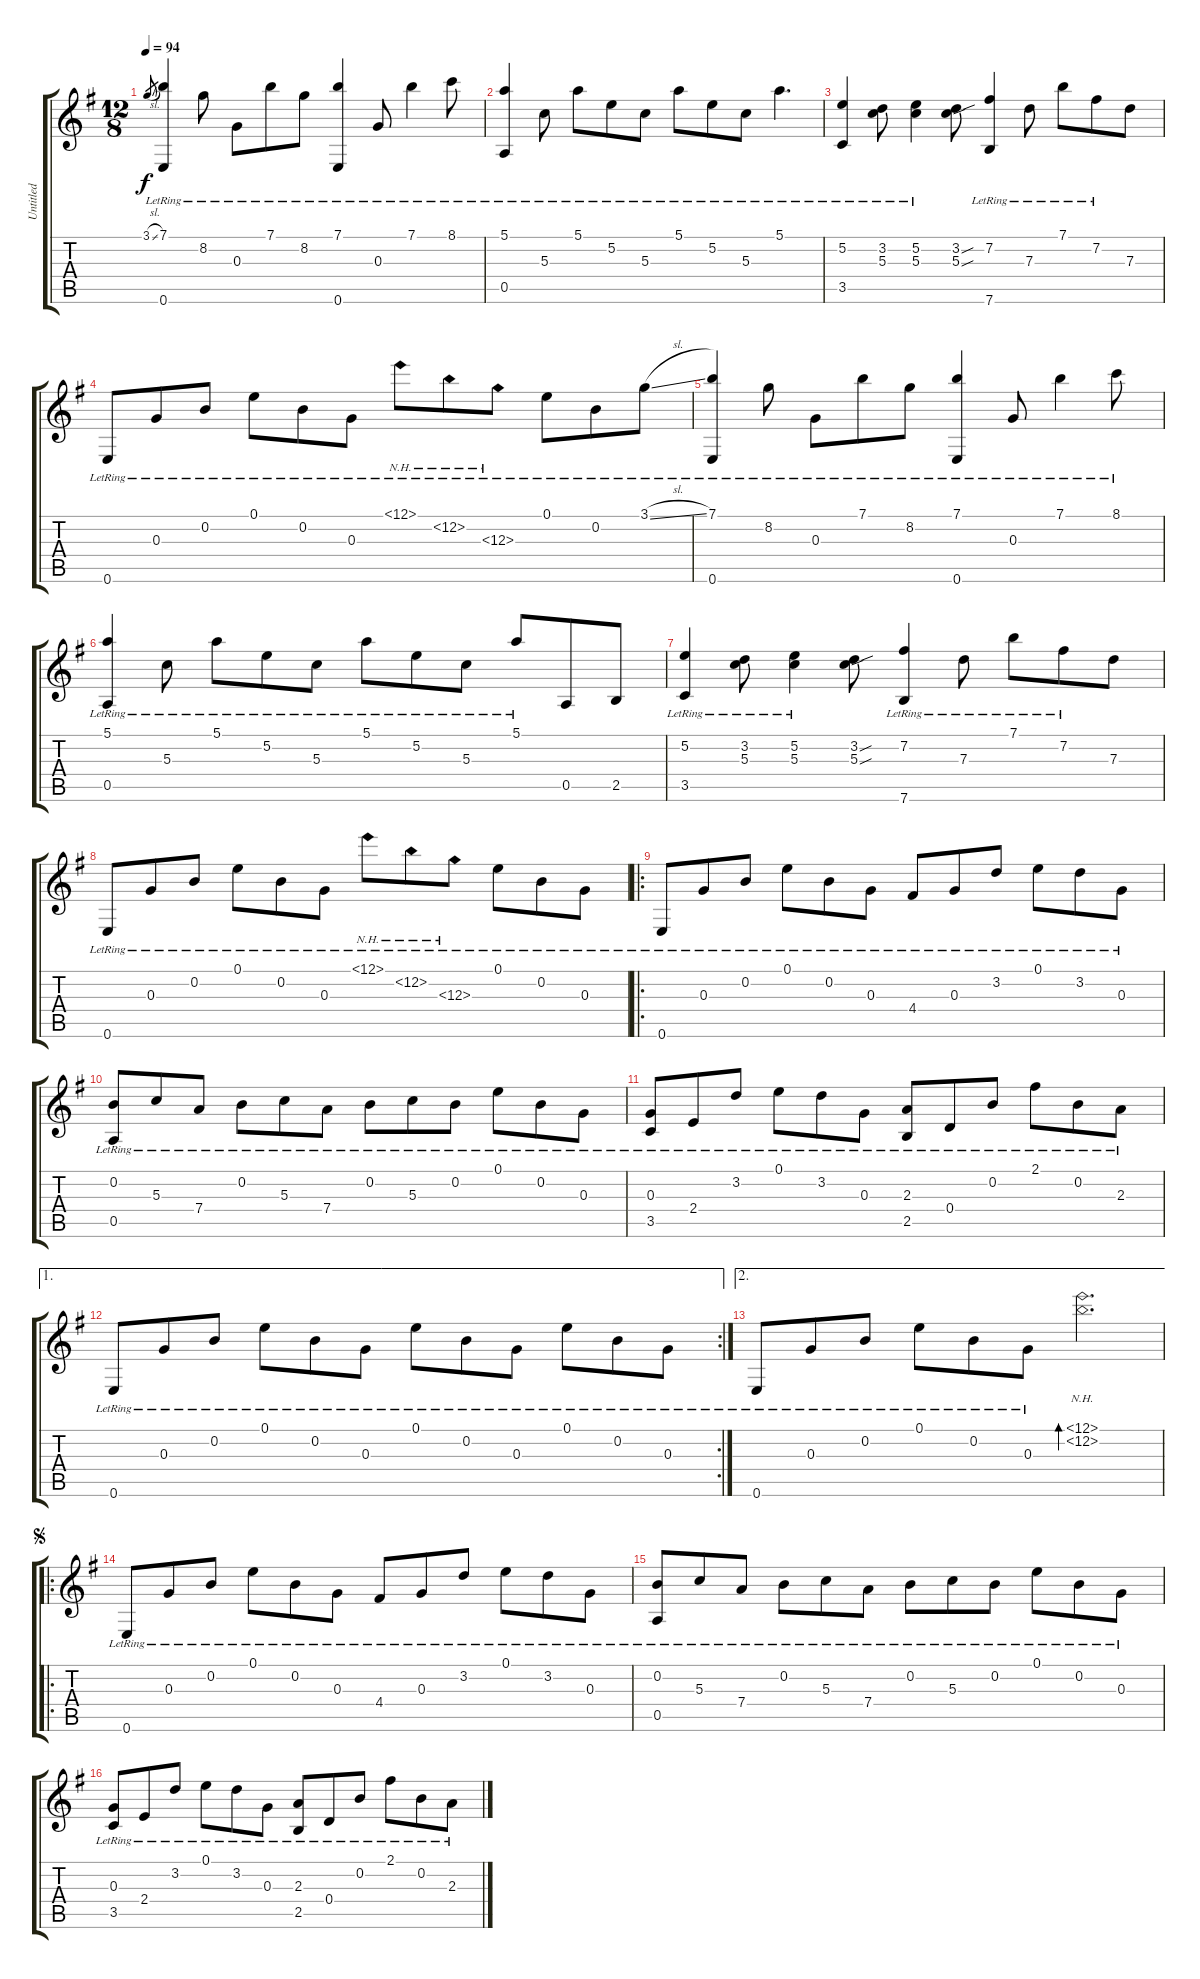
\track ("Untitled" "Untitled") {instrument acousticguitarnylon}
\staff {score tabs}
\tuning (E4 B3 G3 D3 A2 E2) {hide}
\ts (12 8)
\tempo 94
\clef g2
\ks g
3.1{sl}.8{gr dy f instrument acousticguitarnylon} (7.1{lr} 0.6{lr}).4 8.2{lr}.8 0.3{lr}.8 7.1{lr}.8 8.2{lr}.8 (7.1{lr} 0.6{lr}).4 0.3{lr}.8 7.1{lr}.4 8.1{lr}.8 |
(5.1{lr} 0.5{lr}).4 5.3{lr}.8 5.1{lr}.8 5.2{lr}.8 5.3{lr}.8 5.1{lr}.8 5.2{lr}.8 5.3{lr}.8 5.1{lr}.4{d} |
(5.2{lr} 3.5{lr}).4 (3.2{lr} 5.3{lr}).8 (5.2{lr} 5.3{lr}).4 (3.2{sou} 5.3{sou}).8 (7.2{lr} 7.6{lr}).4 7.3{lr}.8 7.1{lr}.8 7.2{lr}.8 7.3.8 |
0.6{lr}.8 0.3{lr}.8 0.2{lr}.8 0.1{lr}.8 0.2{lr}.8 0.3{lr}.8 12.1{nh lr}.8 12.2{nh lr}.8 12.3{nh lr}.8 0.1{lr}.8 0.2{lr}.8 3.1{sl lr}.8 |
(7.1{lr} 0.6{lr}).4 8.2{lr}.8 0.3{lr}.8 7.1{lr}.8 8.2{lr}.8 (7.1{lr} 0.6{lr}).4 0.3{lr}.8 7.1{lr}.4 8.1{lr}.8 |
(5.1{lr} 0.5{lr}).4 5.3{lr}.8 5.1{lr}.8 5.2{lr}.8 5.3{lr}.8 5.1{lr}.8 5.2{lr}.8 5.3{lr}.8 5.1{lr}.8 0.5.8 2.5.8 |
(5.2{lr} 3.5{lr}).4 (3.2{lr} 5.3{lr}).8 (5.2{lr} 5.3{lr}).4 (3.2{sou} 5.3{sou}).8 (7.2{lr} 7.6{lr}).4 7.3{lr}.8 7.1{lr}.8 7.2{lr}.8 7.3.8 |
0.6{lr}.8 0.3{lr}.8 0.2{lr}.8 0.1{lr}.8 0.2{lr}.8 0.3{lr}.8 12.1{nh lr}.8 12.2{nh lr}.8 12.3{nh lr}.8 0.1{lr}.8 0.2{lr}.8 0.3{lr}.8 |
\ro
0.6{lr}.8 0.3{lr}.8 0.2{lr}.8 0.1{lr}.8 0.2{lr}.8 0.3{lr}.8 4.4{lr}.8 0.3{lr}.8 3.2{lr}.8 0.1{lr}.8 3.2{lr}.8 0.3{lr}.8 |
(0.2{lr} 0.5{lr}).8 5.3{lr}.8 7.4{lr}.8 0.2{lr}.8 5.3{lr}.8 7.4{lr}.8 0.2{lr}.8 5.3{lr}.8 0.2{lr}.8 0.1{lr}.8 0.2{lr}.8 0.3{lr}.8 |
(0.3{lr} 3.5{lr}).8 2.4{lr}.8 3.2{lr}.8 0.1{lr}.8 3.2{lr}.8 0.3{lr}.8 (2.3{lr} 2.5{lr}).8 0.4{lr}.8 0.2{lr}.8 2.1{lr}.8 0.2{lr}.8 2.3{lr}.8 |
\ae 1
\rc 2
0.6{lr}.8 0.3{lr}.8 0.2{lr}.8 0.1{lr}.8 0.2{lr}.8 0.3{lr}.8 0.1{lr}.8 0.2{lr}.8 0.3{lr}.8 0.1{lr}.8 0.2{lr}.8 0.3{lr}.8 |
\ae 2
0.6{lr}.8 0.3{lr}.8 0.2{lr}.8 0.1{lr}.8 0.2{lr}.8 0.3{lr}.8 (12.1{nh} 12.2{nh}).2{d bd 30} |
\ro
\jump segno
0.6{lr}.8 0.3{lr}.8 0.2{lr}.8 0.1{lr}.8 0.2{lr}.8 0.3{lr}.8 4.4{lr}.8 0.3{lr}.8 3.2{lr}.8 0.1{lr}.8 3.2{lr}.8 0.3{lr}.8 |
(0.2{lr} 0.5{lr}).8 5.3{lr}.8 7.4{lr}.8 0.2{lr}.8 5.3{lr}.8 7.4{lr}.8 0.2{lr}.8 5.3{lr}.8 0.2{lr}.8 0.1{lr}.8 0.2{lr}.8 0.3{lr}.8 |
(0.3{lr} 3.5{lr}).8 2.4{lr}.8 3.2{lr}.8 0.1{lr}.8 3.2{lr}.8 0.3{lr}.8 (2.3{lr} 2.5{lr}).8 0.4{lr}.8 0.2{lr}.8 2.1{lr}.8 0.2{lr}.8 2.3{lr}.8
